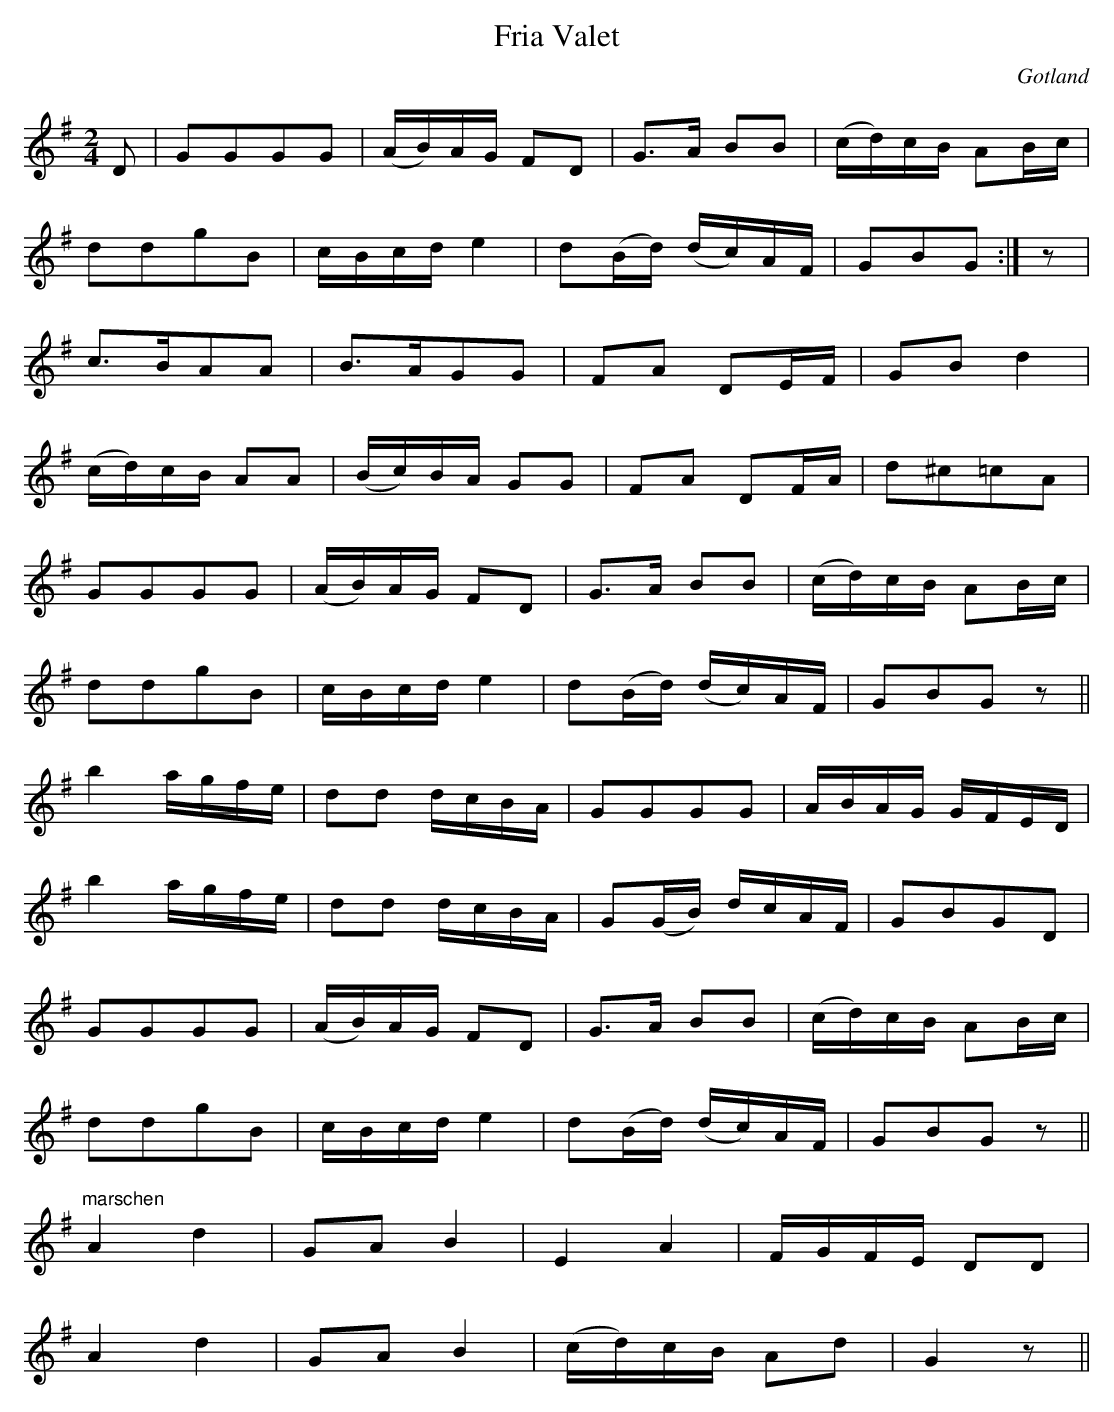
X:1
T:Fria Valet
O:Gotland
M:2/4
L:1/16
K:G
D2|G2G2G2G2|(AB)AG F2D2|G3A B2B2|(cd)cB A2Bc|
d2d2g2B2|cBcd e4|d2(Bd) (dc)AF|G2B2G2:|z2|
c3BA2A2|B3AG2G2|F2A2 D2EF|G2B2 d4|
(cd)cB A2A2|(Bc)BA G2G2|F2A2 D2FA|d2^c2=c2A2|
G2G2G2G2|(AB)AG F2D2|G3A B2B2|(cd)cB A2Bc|
d2d2g2B2|cBcd e4|d2(Bd) (dc)AF|G2B2G2 z2||
b4 agfe|d2d2 dcBA|G2G2G2G2|ABAG GFED|
b4 agfe|d2d2 dcBA|G2(GB) dcAF|G2B2G2D2|
G2G2G2G2|(AB)AG F2D2|G3A B2B2|(cd)cB A2Bc|
d2d2g2B2|cBcd e4|d2(Bd) (dc)AF|G2B2G2 z2||
"marschen"A4 d4|G2A2 B4|E4 A4|FGFE D2D2|
A4 d4|G2A2 B4|(cd)cB A2d2|G4 z2||
